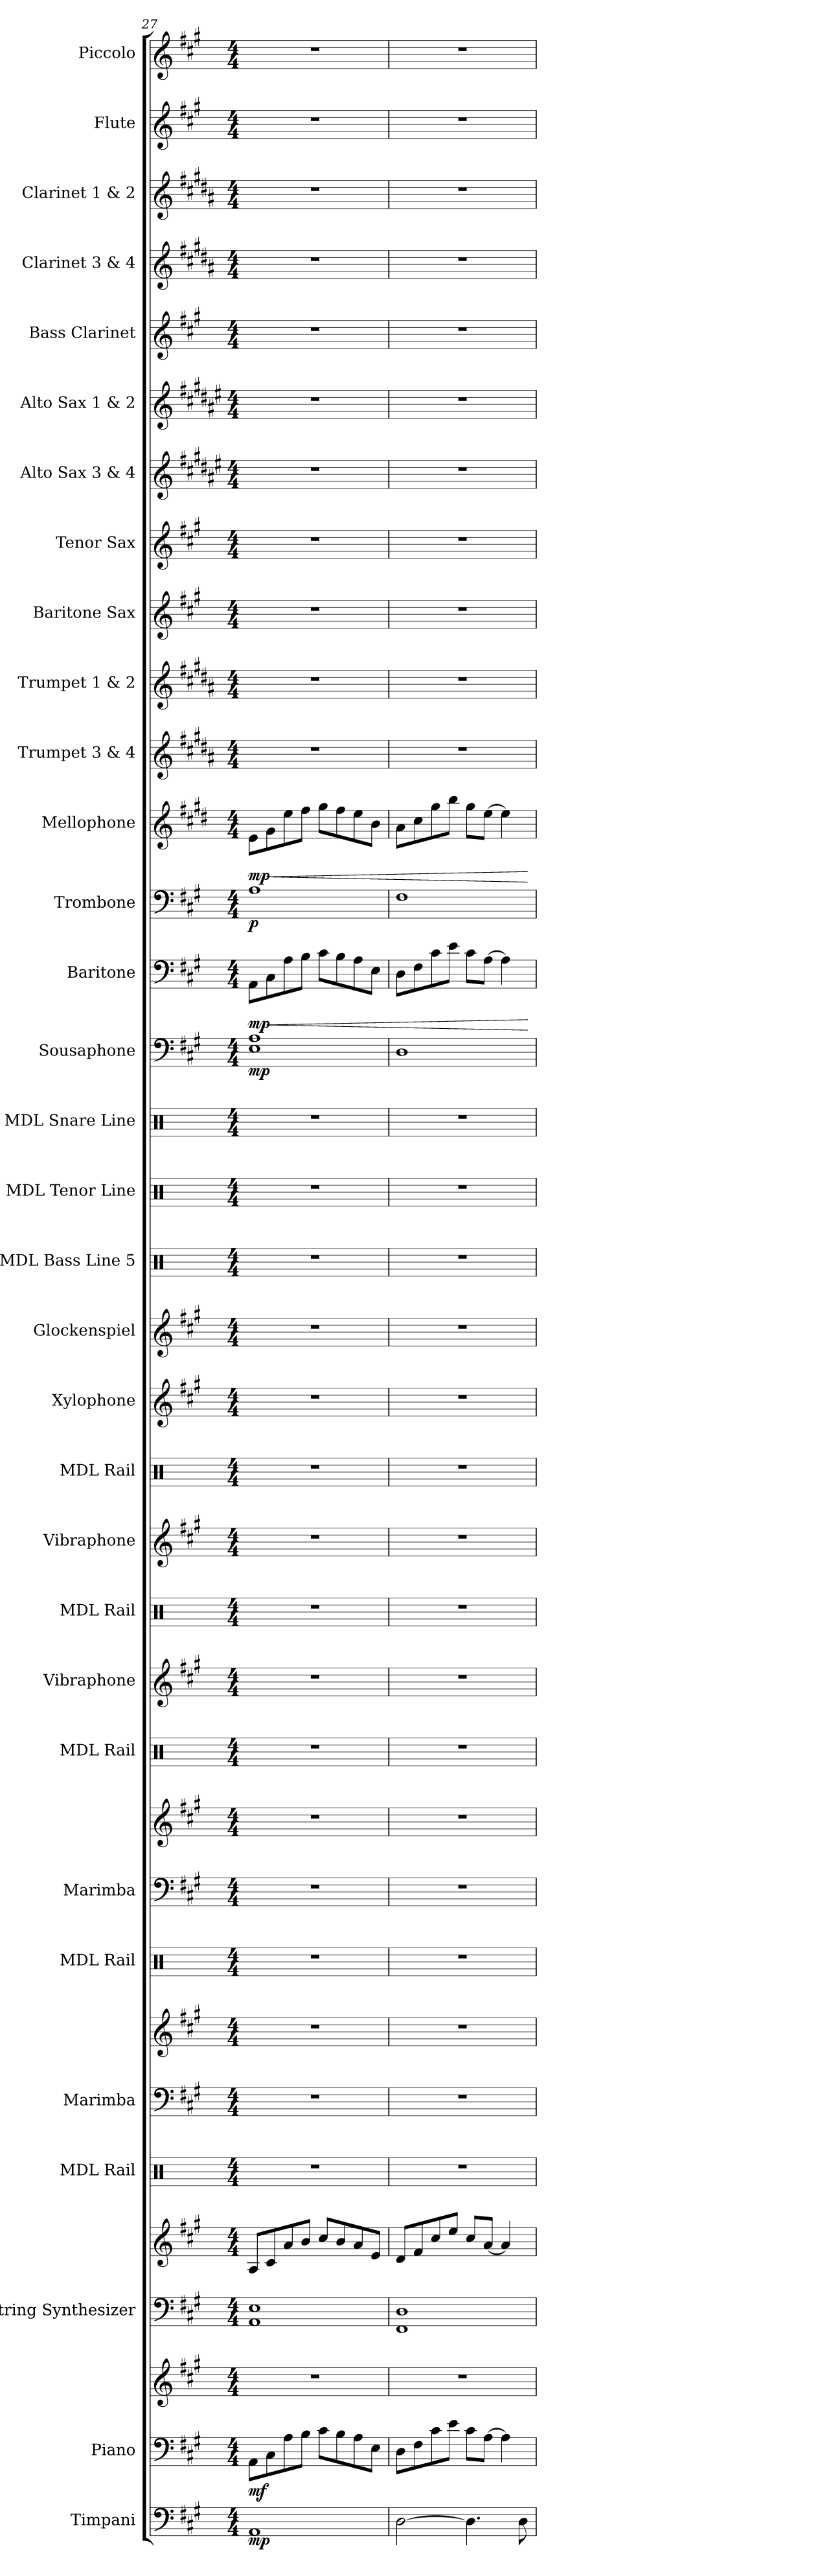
**kern	**dynam	**kern	**kern	**dynam	**kern	**kern	**dynam	**kern	**kern	**kern	**kern	**kern	**kern	**kern	**kern	**kern	**kern	**kern	**kern	**kern	**kern	**kern	**kern	**kern	**dynam	**kern	**dynam	**kern	**dynam	**kern	**dynam	**kern	**kern	**kern	**kern	**kern	**kern	**kern	**kern	**kern	**kern	**kern
*part32	*part32	*part31	*part31	*part31	*part30	*part30	*part30	*part29	*part28	*part28	*part27	*part26	*part26	*part25	*part24	*part23	*part22	*part21	*part20	*part19	*part18	*part17	*part16	*part15	*part15	*part14	*part14	*part13	*part13	*part12	*part12	*part11	*part10	*part9	*part8	*part7	*part6	*part5	*part4	*part3	*part2	*part1
*staff36	*staff36	*staff35	*staff34	*staff34/35	*staff33	*staff32	*staff32/33	*staff31	*staff30	*staff29	*staff28	*staff27	*staff26	*staff25	*staff24	*staff23	*staff22	*staff21	*staff20	*staff19	*staff18	*staff17	*staff16	*staff15	*staff15	*staff14	*staff14	*staff13	*staff13	*staff12	*staff12	*staff11	*staff10	*staff9	*staff8	*staff7	*staff6	*staff5	*staff4	*staff3	*staff2	*staff1
*I"Timpani	*	*I"Piano	*	*	*I"String Synthesizer	*	*	*I"MDL Rail	*I"Marimba	*	*I"MDL Rail	*I"Marimba	*	*I"MDL Rail	*I"Vibraphone	*I"MDL Rail	*I"Vibraphone	*I"MDL Rail	*I"Xylophone	*I"Glockenspiel	*I"MDL Bass Line 5	*I"MDL Tenor Line	*I"MDL Snare Line	*I"Sousaphone	*	*I"Baritone	*	*I"Trombone	*	*I"Mellophone	*	*I"Trumpet 3 &amp; 4	*I"Trumpet 1 &amp; 2	*I"Baritone Sax	*I"Tenor Sax	*I"Alto Sax 3 &amp; 4	*I"Alto Sax 1 &amp; 2	*I"Bass Clarinet	*I"Clarinet 3 &amp; 4	*I"Clarinet 1 &amp; 2	*I"Flute	*I"Piccolo
*I'Timp.	*	*I'Pno.	*	*	*I'Synth.	*	*	*I'RL.	*I'Mrm.	*	*I'RL.	*I'Mrm.	*	*I'RL.	*I'Vib.	*I'RL.	*I'Vib.	*I'RL.	*I'Xyl.	*I'Glk.	*I'B. L.	*I'T. L.	*I'S. L.	*	*	*I'Btn.	*	*I'Tbn.	*	*I'Mph.	*	*I'Tpt. 3&amp;4	*I'Tpt. 1&amp;2	*I'Bari. Sax.	*I'T. Sax.	*I'A. Sax. 3&amp;4	*I'A. Sax. 1&amp;2	*I'B. Cl.	*I'Cl. 3&amp;4	*I'Cl. 1&amp;2	*I'Fl.	*I'Picc.
!!LO:PB:g=z
*clefF4	*	*clefF4	*clefG2	*	*clefF4	*clefG2	*	*clefX	*clefF4	*clefG2	*clefX	*clefF4	*clefG2	*clefX	*clefG2	*clefX	*clefG2	*clefX	*clefG2	*clefG2	*clefX	*clefX	*clefX	*clefF4	*	*clefF4	*	*clefF4	*	*clefG2	*	*clefG2	*clefG2	*clefG2	*clefG2	*clefG2	*clefG2	*clefG2	*clefG2	*clefG2	*clefG2	*clefG2
*	*	*	*	*	*	*	*	*	*	*	*	*	*	*	*	*	*	*	*ITrd-7c-12	*ITrd-14c-24	*	*	*	*	*	*	*	*	*	*ITrd4c7	*	*ITrd1c2	*ITrd1c2	*ITrd12c21	*ITrd8c14	*ITrd5c9	*ITrd5c9	*ITrd8c14	*ITrd1c2	*ITrd1c2	*	*ITrd-7c-12
*k[f#c#g#]	*	*k[f#c#g#]	*k[f#c#g#]	*	*k[f#c#g#]	*k[f#c#g#]	*	*k[]	*k[f#c#g#]	*k[f#c#g#]	*k[]	*k[f#c#g#]	*k[f#c#g#]	*k[]	*k[f#c#g#]	*k[]	*k[f#c#g#]	*k[]	*k[f#c#g#]	*k[f#c#g#]	*k[]	*k[]	*k[]	*k[f#c#g#]	*	*k[f#c#g#]	*	*k[f#c#g#]	*	*k[f#c#g#]	*	*k[f#c#g#]	*k[f#c#g#]	*k[f#c#g#]	*k[f#c#g#]	*k[f#c#g#]	*k[f#c#g#]	*k[f#c#g#]	*k[f#c#g#]	*k[f#c#g#]	*k[f#c#g#]	*k[f#c#g#]
*M4/4	*	*M4/4	*M4/4	*	*M4/4	*M4/4	*	*M4/4	*M4/4	*M4/4	*M4/4	*M4/4	*M4/4	*M4/4	*M4/4	*M4/4	*M4/4	*M4/4	*M4/4	*M4/4	*M4/4	*M4/4	*M4/4	*M4/4	*	*M4/4	*	*M4/4	*	*M4/4	*	*M4/4	*M4/4	*M4/4	*M4/4	*M4/4	*M4/4	*M4/4	*M4/4	*M4/4	*M4/4	*M4/4
=27	=27	=27	=27	=27	=27	=27	=27	=27	=27	=27	=27	=27	=27	=27	=27	=27	=27	=27	=27	=27	=27	=27	=27	=27	=27	=27	=27	=27	=27	=27	=27	=27	=27	=27	=27	=27	=27	=27	=27	=27	=27	=27
!	!LO:DY:b	!	!	!LO:DY:b=2	!	!	!LO:DY:b=2	!	!	!	!	!	!	!	!	!	!	!	!	!	!	!	!	!	!	!	!	!	!	!	!	!	!	!	!	!	!	!	!	!	!	!
!	!	!	!	!	!	!	!LO:DY:n=1:b	!	!	!	!	!	!	!	!	!	!	!	!	!	!	!	!	!	!LO:DY:b	!	!LO:DY:b	!	!LO:DY:b	!	!LO:DY:b	!	!	!	!	!	!	!	!	!	!	!
1AA	mp	8AA\L	1r	mf	1AA 1E	8A/L	mp mf	1r	1r	1r	1r	1r	1r	1r	1r	1r	1r	1r	1r	1r	1r	1r	1r	1E 1A	mp	8AA\L	mp	1A	p	8A\L	mp	1r	1r	1r	1r	1r	1r	1r	1r	1r	1r	1r
!	!	!	!	!	!	!	!	!	!	!	!	!	!	!	!	!	!	!	!	!	!	!	!	!	!	!	!LO:HP:b	!	!	!	!LO:HP:b	!	!	!	!	!	!	!	!	!	!	!
.	.	8C#\	.	.	.	8c#/	.	.	.	.	.	.	.	.	.	.	.	.	.	.	.	.	.	.	.	8C#\	<	.	.	8c#\	<	.	.	.	.	.	.	.	.	.	.	.
.	.	8A\	.	.	.	8a/	.	.	.	.	.	.	.	.	.	.	.	.	.	.	.	.	.	.	.	8A\	.	.	.	8a\	.	.	.	.	.	.	.	.	.	.	.	.
.	.	8B\J	.	.	.	8b/J	.	.	.	.	.	.	.	.	.	.	.	.	.	.	.	.	.	.	.	8B\J	.	.	.	8b\J	.	.	.	.	.	.	.	.	.	.	.	.
.	.	8c#\L	.	.	.	8cc#/L	.	.	.	.	.	.	.	.	.	.	.	.	.	.	.	.	.	.	.	8c#\L	.	.	.	8cc#\L	.	.	.	.	.	.	.	.	.	.	.	.
.	.	8B\	.	.	.	8b/	.	.	.	.	.	.	.	.	.	.	.	.	.	.	.	.	.	.	.	8B\	.	.	.	8b\	.	.	.	.	.	.	.	.	.	.	.	.
.	.	8A\	.	.	.	8a/	.	.	.	.	.	.	.	.	.	.	.	.	.	.	.	.	.	.	.	8A\	.	.	.	8a\	.	.	.	.	.	.	.	.	.	.	.	.
.	.	8E\J	.	.	.	8e/J	.	.	.	.	.	.	.	.	.	.	.	.	.	.	.	.	.	.	.	8E\J	.	.	.	8e\J	.	.	.	.	.	.	.	.	.	.	.	.
=28	=28	=28	=28	=28	=28	=28	=28	=28	=28	=28	=28	=28	=28	=28	=28	=28	=28	=28	=28	=28	=28	=28	=28	=28	=28	=28	=28	=28	=28	=28	=28	=28	=28	=28	=28	=28	=28	=28	=28	=28	=28	=28
[2D\	.	8D\L	1r	.	1FF# 1D	8d/L	.	1r	1r	1r	1r	1r	1r	1r	1r	1r	1r	1r	1r	1r	1r	1r	1r	1D	.	8D\L	.	1F#	.	8d\L	.	1r	1r	1r	1r	1r	1r	1r	1r	1r	1r	1r
.	.	8F#\	.	.	.	8f#/	.	.	.	.	.	.	.	.	.	.	.	.	.	.	.	.	.	.	.	8F#\	.	.	.	8f#\	.	.	.	.	.	.	.	.	.	.	.	.
.	.	8c#\	.	.	.	8cc#/	.	.	.	.	.	.	.	.	.	.	.	.	.	.	.	.	.	.	.	8c#\	.	.	.	8cc#\	.	.	.	.	.	.	.	.	.	.	.	.
.	.	8e\J	.	.	.	8ee/J	.	.	.	.	.	.	.	.	.	.	.	.	.	.	.	.	.	.	.	8e\J	.	.	.	8ee\J	.	.	.	.	.	.	.	.	.	.	.	.
4.D\]	.	8c#\L	.	.	.	8cc#/L	.	.	.	.	.	.	.	.	.	.	.	.	.	.	.	.	.	.	.	8c#\L	.	.	.	8cc#\L	.	.	.	.	.	.	.	.	.	.	.	.
.	.	[8A\J	.	.	.	[8a/J	.	.	.	.	.	.	.	.	.	.	.	.	.	.	.	.	.	.	.	[8A\J	.	.	.	[8a\J	.	.	.	.	.	.	.	.	.	.	.	.
.	.	4A\]	.	.	.	4a/]	.	.	.	.	.	.	.	.	.	.	.	.	.	.	.	.	.	.	.	4A\]	.	.	.	4a\]	.	.	.	.	.	.	.	.	.	.	.	.
8D\	.	.	.	.	.	.	.	.	.	.	.	.	.	.	.	.	.	.	.	.	.	.	.	.	.	.	.	.	.	.	.	.	.	.	.	.	.	.	.	.	.	.
.	.	.	.	.	.	.	.	.	.	.	.	.	.	.	.	.	.	.	.	.	.	.	.	.	.	.	[	.	.	.	[	.	.	.	.	.	.	.	.	.	.	.
=	=	=	=	=	=	=	=	=	=	=	=	=	=	=	=	=	=	=	=	=	=	=	=	=	=	=	=	=	=	=	=	=	=	=	=	=	=	=	=	=	=	=
*-	*-	*-	*-	*-	*-	*-	*-	*-	*-	*-	*-	*-	*-	*-	*-	*-	*-	*-	*-	*-	*-	*-	*-	*-	*-	*-	*-	*-	*-	*-	*-	*-	*-	*-	*-	*-	*-	*-	*-	*-	*-	*-
